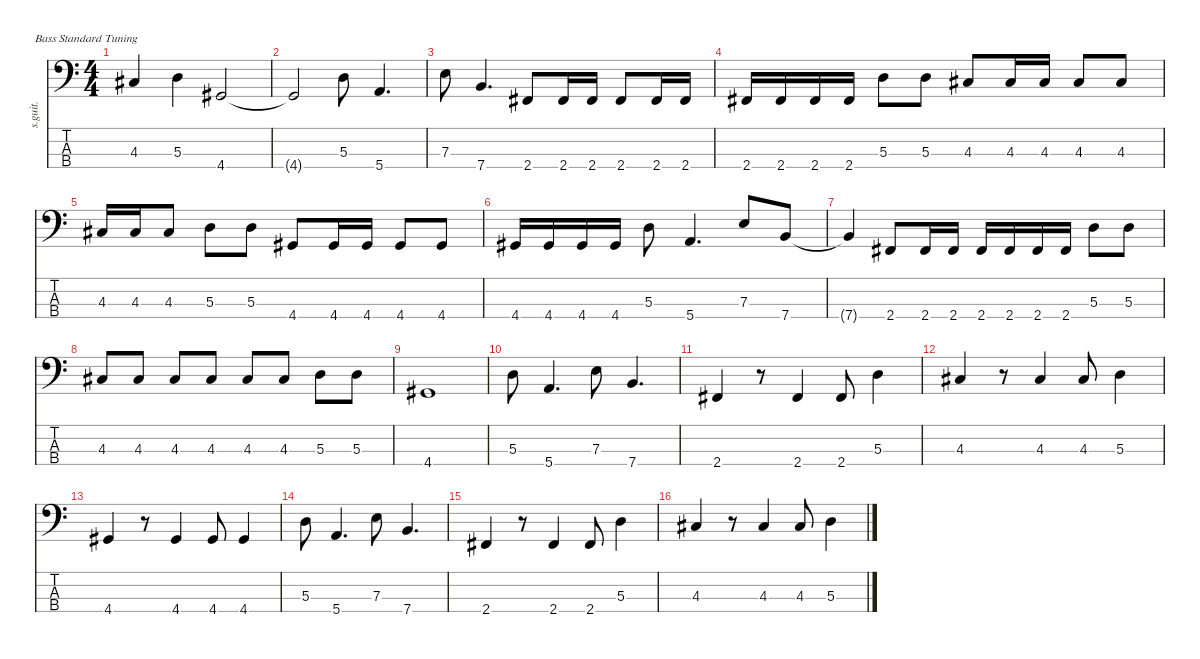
\defaultSystemsLayout 4
\hideDynamics
\bracketExtendMode nobrackets
\track ("" "s.guit.") {instrument electricbassfinger}
\staff {score tabs}
\tuning (G2 D2 A1 E1)
\ts (4 4)
\tempo (100 hide)
\clef f4
\ks c
4.3{t acc #}.4{dy mf} 5.3.4 4.4{acc #}.2 |
4.4{t acc #}.2 5.3.8 5.4.4{d} |
7.3.8 7.4.4{d} 2.4{acc #}.8 2.4{acc #}.16 2.4{acc #}.16 2.4{acc #}.8 2.4{acc #}.16 2.4{acc #}.16 |
2.4{acc #}.16 2.4{acc #}.16 2.4{acc #}.16 2.4{acc #}.16 5.3.8 5.3.8 4.3{acc #}.8 4.3{acc #}.16 4.3{acc #}.16 4.3{acc #}.8 4.3{acc #}.8 |
4.3{acc #}.16 4.3{acc #}.16 4.3{acc #}.8 5.3.8 5.3.8 4.4{acc #}.8 4.4{acc #}.16 4.4{acc #}.16 4.4{acc #}.8 4.4{acc #}.8 |
4.4{acc #}.16 4.4{acc #}.16 4.4{acc #}.16 4.4{acc #}.16 5.3.8 5.4.4{d} 7.3.8 7.4.8 |
7.4{t}.4 2.4{acc #}.8 2.4{acc #}.16 2.4{acc #}.16 2.4{acc #}.16 2.4{acc #}.16 2.4{acc #}.16 2.4{acc #}.16 5.3.8 5.3.8 |
4.3{acc #}.8 4.3{acc #}.8 4.3{acc #}.8 4.3{acc #}.8 4.3{acc #}.8 4.3{acc #}.8 5.3.8 5.3.8 |
4.4{acc #}.1 |
5.3.8 5.4.4{d} 7.3.8 7.4.4{d} |
2.4{acc #}.4 r.8 2.4{acc #}.4 2.4{acc #}.8 5.3.4 |
4.3{acc #}.4 r.8 4.3{acc #}.4 4.3{acc #}.8 5.3.4 |
4.4{acc #}.4 r.8 4.4{acc #}.4 4.4{acc #}.8 4.4{acc #}.4 |
5.3.8 5.4.4{d} 7.3.8 7.4.4{d} |
2.4{acc #}.4 r.8 2.4{acc #}.4 2.4{acc #}.8 5.3.4 |
4.3{acc #}.4 r.8 4.3{acc #}.4 4.3{acc #}.8 5.3.4
